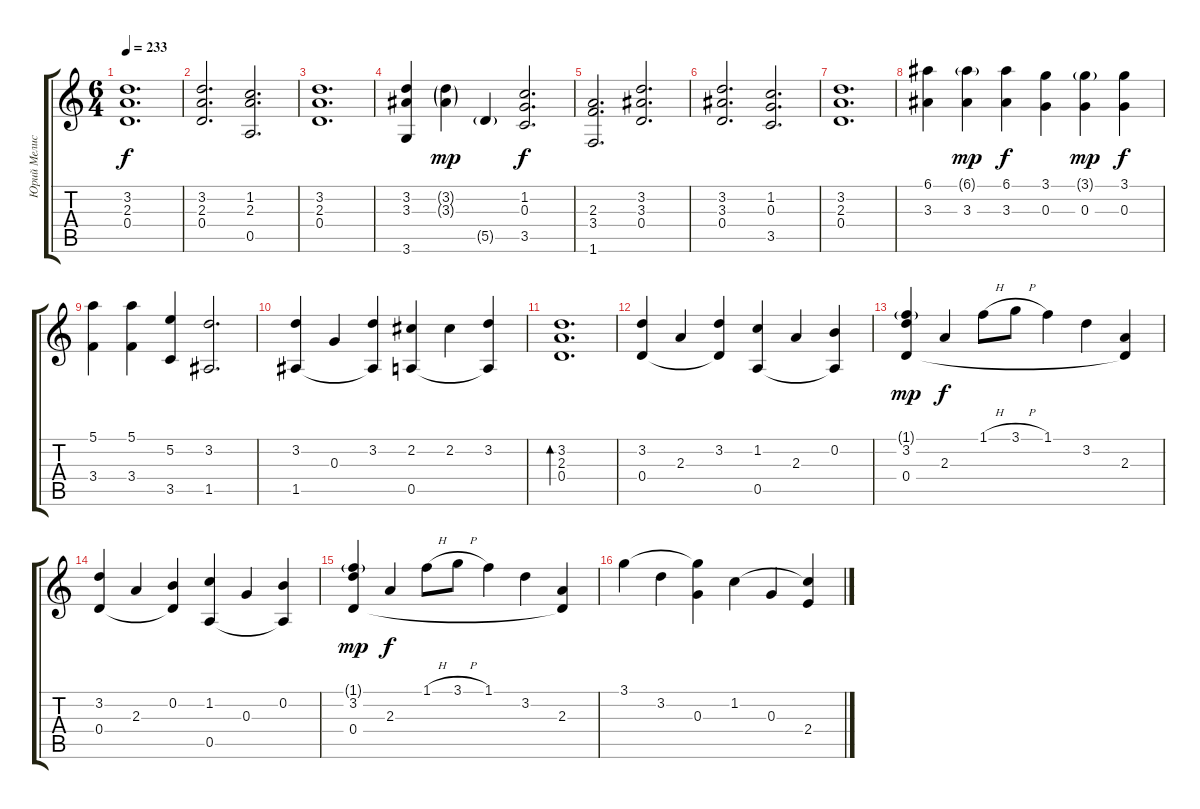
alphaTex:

\track ("Юрий Мелисов" "Юрий Мелис") {instrument acousticguitarnylon}
\staff {score tabs}
\tuning (E4 B3 G3 D3 A2 E2) {hide}
\ts (6 4)
\tempo 233
\clef g2
\ks c
(3.2 2.3 0.4).1{d dy f} |
(3.2 2.3 0.4).2{d} (1.2 2.3 0.5).2{d} |
(3.2 2.3 0.4).1{d} |
(3.2 3.3 3.6).4 (3.2{g} 3.3{g}).4{dy mp} 5.5{g}.4 (1.2 0.3 3.5).2{d dy f} |
(2.3 3.4 1.6).2{d} (3.2 3.3 0.4).2{d} |
(3.2 3.3 0.4).2{d} (1.2 0.3 3.5).2{d} |
(3.2 2.3 0.4).1{d} |
(6.1 3.3).4 (6.1{g} 3.3).4{dy mp} (6.1 3.3).4{dy f} (3.1 0.3).4 (3.1{g} 0.3).4{dy mp} (3.1 0.3).4{dy f} |
(5.1 3.4).4 (5.1 3.4).4 (5.2 3.5).4 (3.2 1.5).2{d} |
(3.2 1.5).4 0.3.4 (3.2 1.5{t}).4 (2.2 0.5).4 2.2.4 (3.2 0.5{t}).4 |
(3.2 2.3 0.4).1{d bd 60} |
(3.2 0.4).4 2.3.4 (3.2 0.4{t}).4 (1.2 0.5).4 2.3.4 (0.2 0.5{t}).4 |
(1.1{g} 3.2 0.4).4{dy mp} 2.3.4{dy f} 1.1{h}.8 3.1{h}.8 1.1.4 3.2.4 (2.3 0.4{t}).4 |
(3.2 0.4).4 2.3.4 (0.2 0.4{t}).4 (1.2 0.5).4 0.3.4 (0.2 0.5{t}).4 |
(1.1{g} 3.2 0.4).4{dy mp} 2.3.4{dy f} 1.1{h}.8 3.1{h}.8 1.1.4 3.2.4 (2.3 0.4{t}).4 |
3.1.4 3.2.4 (3.1{t} 0.3).4 1.2.4 0.3.4 (1.2{t} 2.4).4
